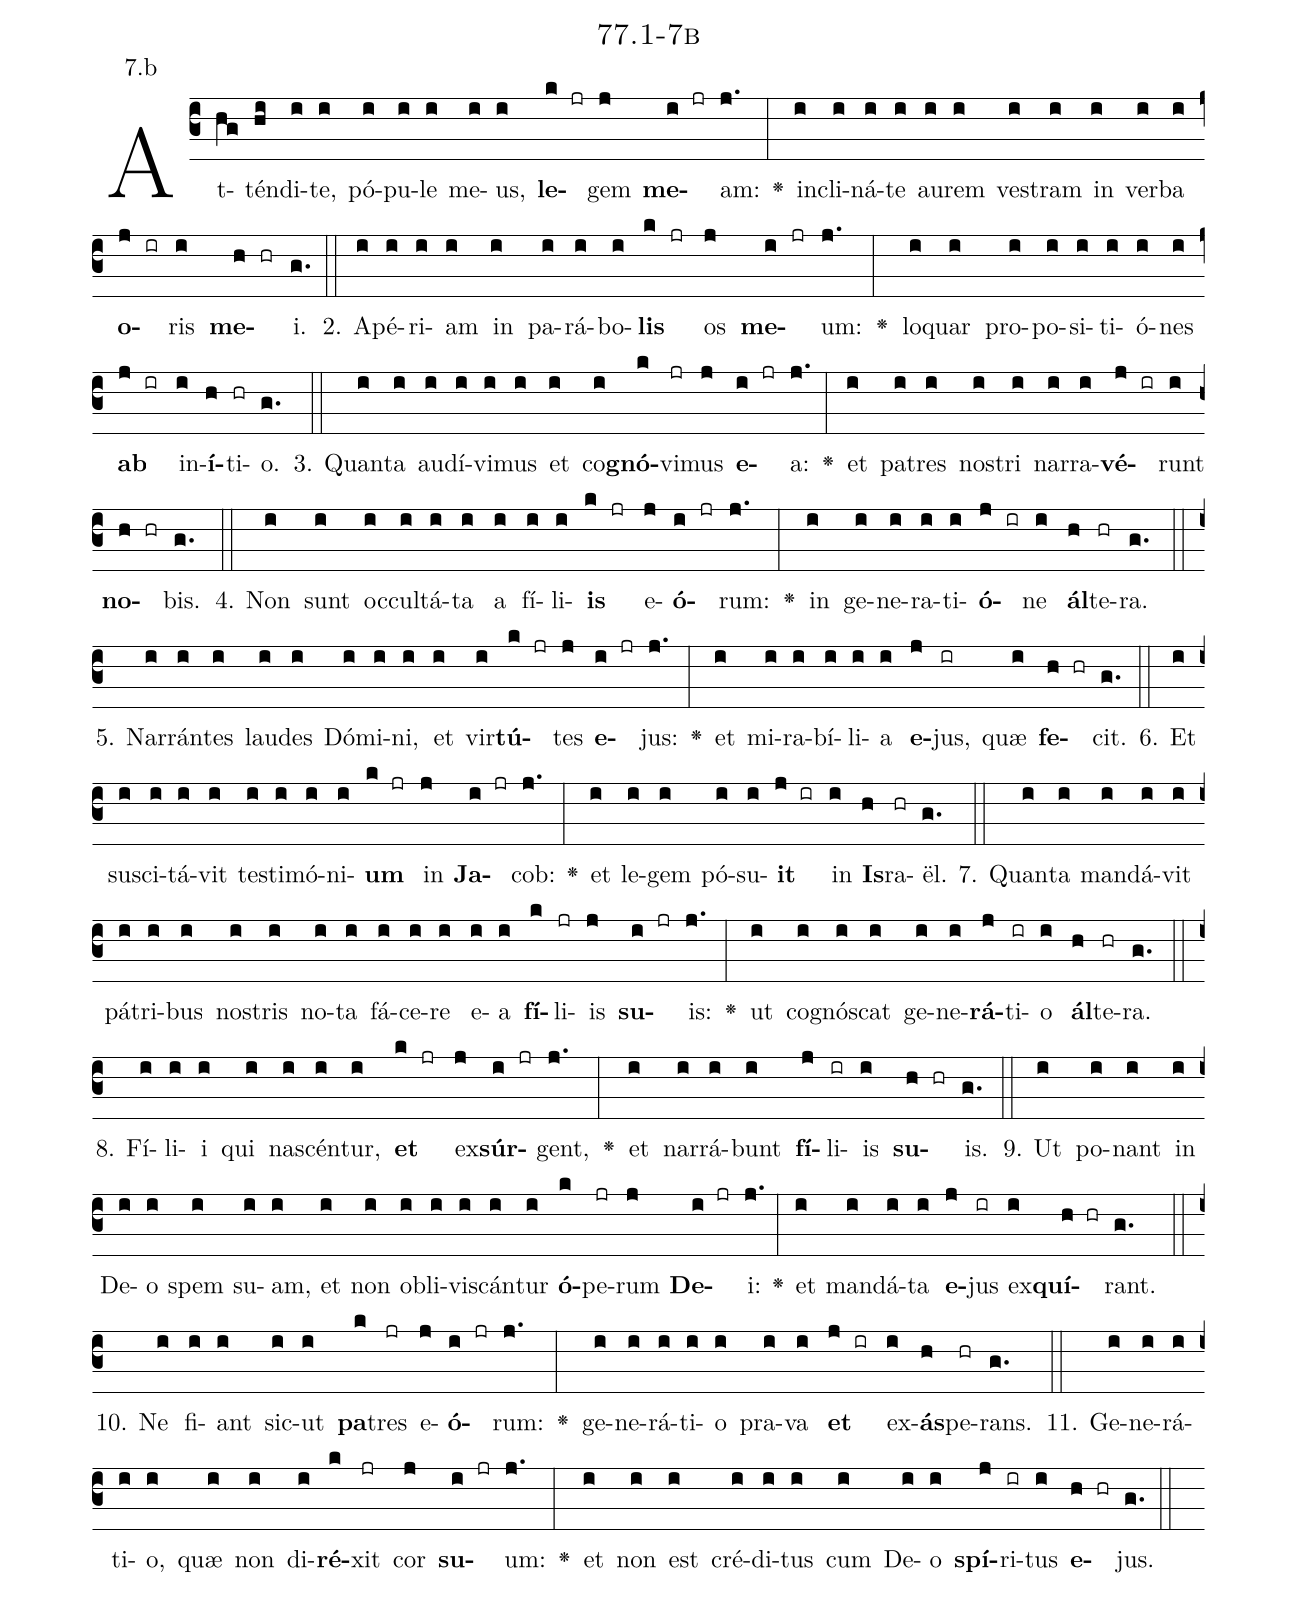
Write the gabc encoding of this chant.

name: 77.1-7b;
annotation: 7.b;
%%
(c3)At(hg)tén(hi)di(i)te,(i) pó(i)pu(i)le(i) me(i)us,(i) <b>le</b>(k jr)gem(j) <b>me</b>(i jr)am:(j.) <v>\greheightstar</v>(:) in(i)cli(i)ná(i)te(i) au(i)rem(i) ves(i)tram(i) in(i) ver(i)ba(i) <b>o</b>(j ir)ris(i) <b>me</b>(h hr)i.(g.) (::)
2. A(i)pé(i)ri(i)am(i) in(i) pa(i)rá(i)bo(i)<b>lis</b>(k jr) os(j) <b>me</b>(i jr)um:(j.) <v>\greheightstar</v>(:) lo(i)quar(i) pro(i)po(i)si(i)ti(i)ó(i)nes(i) <b>ab</b>(j ir) in(i)<b>í</b>(h)ti(hr)o.(g.) (::)
3. Quan(i)ta(i) au(i)dí(i)vi(i)mus(i) et(i) co(i)<b>gnó</b>(k)vi(jr)mus(j) <b>e</b>(i jr)a:(j.) <v>\greheightstar</v>(:) et(i) pa(i)tres(i) nos(i)tri(i) nar(i)ra(i)<b>vé</b>(j ir)runt(i) <b>no</b>(h hr)bis.(g.) (::)
4. Non(i) sunt(i) oc(i)cul(i)tá(i)ta(i) a(i) fí(i)li(i)<b>is</b>(k jr) e(j)<b>ó</b>(i jr)rum:(j.) <v>\greheightstar</v>(:) in(i) ge(i)ne(i)ra(i)ti(i)<b>ó</b>(j ir)ne(i) <b>ál</b>(h)te(hr)ra.(g.) (::)
5. Nar(i)rán(i)tes(i) lau(i)des(i) Dó(i)mi(i)ni,(i) et(i) vir(i)<b>tú</b>(k jr)tes(j) <b>e</b>(i jr)jus:(j.) <v>\greheightstar</v>(:) et(i) mi(i)ra(i)bí(i)li(i)a(i) <b>e</b>(j)jus,(ir) quæ(i) <b>fe</b>(h hr)cit.(g.) (::)
6. Et(i) su(i)sci(i)tá(i)vit(i) tes(i)ti(i)mó(i)ni(i)<b>um</b>(k jr) in(j) <b>Ja</b>(i jr)cob:(j.) <v>\greheightstar</v>(:) et(i) le(i)gem(i) pó(i)su(i)<b>it</b>(j ir) in(i) <b>Is</b>(h)ra(hr)ël.(g.) (::)
7. Quan(i)ta(i) man(i)dá(i)vit(i) pá(i)tri(i)bus(i) nos(i)tris(i) no(i)ta(i) fá(i)ce(i)re(i) e(i)a(i) <b>fí</b>(k)li(jr)is(j) <b>su</b>(i jr)is:(j.) <v>\greheightstar</v>(:) ut(i) co(i)gnós(i)cat(i) ge(i)ne(i)<b>rá</b>(j)ti(ir)o(i) <b>ál</b>(h)te(hr)ra.(g.) (::)
8. Fí(i)li(i)i(i) qui(i) na(i)scén(i)tur,(i) <b>et</b>(k jr) ex(j)<b>súr</b>(i jr)gent,(j.) <v>\greheightstar</v>(:) et(i) nar(i)rá(i)bunt(i) <b>fí</b>(j)li(ir)is(i) <b>su</b>(h hr)is.(g.) (::)
9. Ut(i) po(i)nant(i) in(i) De(i)o(i) spem(i) su(i)am,(i) et(i) non(i) ob(i)li(i)vis(i)cán(i)tur(i) <b>ó</b>(k)pe(jr)rum(j) <b>De</b>(i jr)i:(j.) <v>\greheightstar</v>(:) et(i) man(i)dá(i)ta(i) <b>e</b>(j)jus(ir) ex(i)<b>quí</b>(h hr)rant.(g.) (::)
10. Ne(i) fi(i)ant(i) sic(i)ut(i) <b>pa</b>(k)tres(jr) e(j)<b>ó</b>(i jr)rum:(j.) <v>\greheightstar</v>(:) ge(i)ne(i)rá(i)ti(i)o(i) pra(i)va(i) <b>et</b>(j ir) ex(i)<b>ás</b>(h)pe(hr)rans.(g.) (::)
11. Ge(i)ne(i)rá(i)ti(i)o,(i) quæ(i) non(i) di(i)<b>ré</b>(k)xit(jr) cor(j) <b>su</b>(i jr)um:(j.) <v>\greheightstar</v>(:) et(i) non(i) est(i) cré(i)di(i)tus(i) cum(i) De(i)o(i) <b>spí</b>(j)ri(ir)tus(i) <b>e</b>(h hr)jus.(g.) (::)
